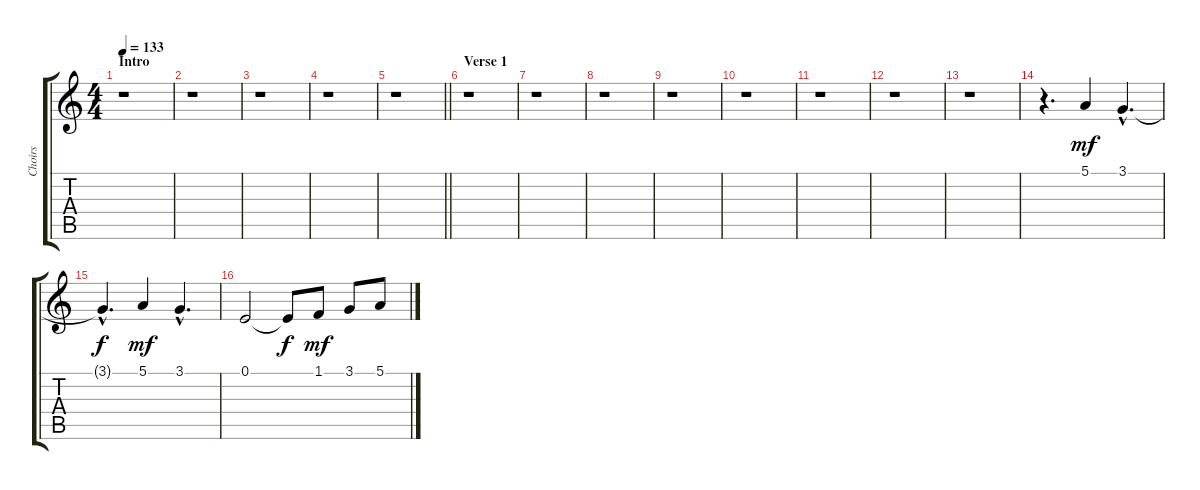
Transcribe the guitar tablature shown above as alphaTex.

\track ("Choirs" "Choirs") {instrument choiraahs}
\staff {score tabs}
\tuning (E4 B3 G3 D3 A2 E2) {hide}
\ts (4 4)
\section ("" "Intro")
\tempo 133
\clef g2
\ks c
r.1{dy mf instrument choiraahs} |
r.1 |
r.1 |
r.1 |
\barLineRight lightlight
r.1 |
\section ("" "Verse 1")
r.1 |
r.1 |
r.1 |
r.1 |
r.1 |
r.1 |
r.1 |
r.1 |
r.4{d} 5.1.4 3.1{hac}.4{d} |
3.1{hac t}.4{d dy f} 5.1.4{dy mf} 3.1{hac}.4{d} |
0.1.2 0.1{t}.8{dy f} 1.1.8{dy mf} 3.1.8 5.1.8
